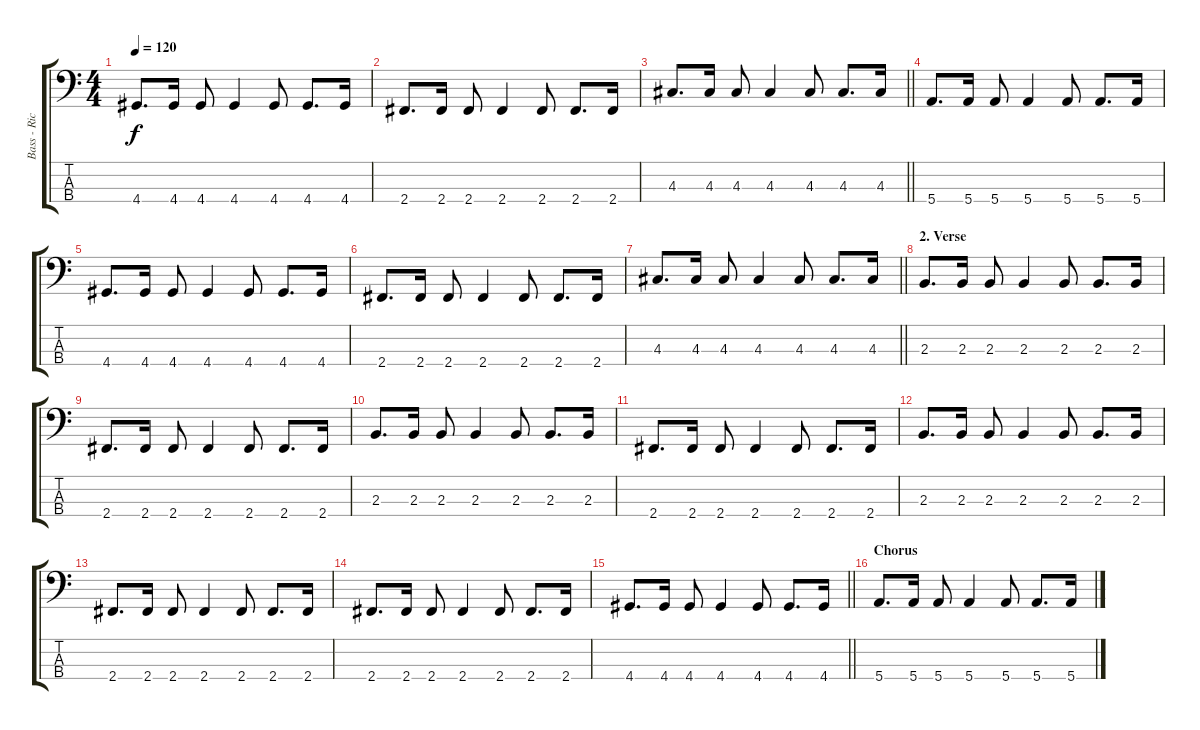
\track ("Bass - Rico Galvagno" "Bass - Ric") {instrument electricbasspick}
\staff {score tabs}
\tuning (G2 D2 A1 E1) {hide}
\ts (4 4)
\tempo 120
\clef f4
\ks c
4.4.8{d dy f} 4.4.16 4.4.8 4.4.4 4.4.8 4.4.8{d} 4.4.16 |
2.4.8{d} 2.4.16 2.4.8 2.4.4 2.4.8 2.4.8{d} 2.4.16 |
\barLineRight lightlight
4.3.8{d} 4.3.16 4.3.8 4.3.4 4.3.8 4.3.8{d} 4.3.16 |
5.4.8{d} 5.4.16 5.4.8 5.4.4 5.4.8 5.4.8{d} 5.4.16 |
4.4.8{d} 4.4.16 4.4.8 4.4.4 4.4.8 4.4.8{d} 4.4.16 |
2.4.8{d} 2.4.16 2.4.8 2.4.4 2.4.8 2.4.8{d} 2.4.16 |
\barLineRight lightlight
4.3.8{d} 4.3.16 4.3.8 4.3.4 4.3.8 4.3.8{d} 4.3.16 |
\section ("" "2. Verse")
2.3.8{d} 2.3.16 2.3.8 2.3.4 2.3.8 2.3.8{d} 2.3.16 |
2.4.8{d} 2.4.16 2.4.8 2.4.4 2.4.8 2.4.8{d} 2.4.16 |
2.3.8{d} 2.3.16 2.3.8 2.3.4 2.3.8 2.3.8{d} 2.3.16 |
2.4.8{d} 2.4.16 2.4.8 2.4.4 2.4.8 2.4.8{d} 2.4.16 |
2.3.8{d} 2.3.16 2.3.8 2.3.4 2.3.8 2.3.8{d} 2.3.16 |
2.4.8{d} 2.4.16 2.4.8 2.4.4 2.4.8 2.4.8{d} 2.4.16 |
2.4.8{d} 2.4.16 2.4.8 2.4.4 2.4.8 2.4.8{d} 2.4.16 |
\barLineRight lightlight
4.4.8{d} 4.4.16 4.4.8 4.4.4 4.4.8 4.4.8{d} 4.4.16 |
\section ("" "Chorus")
5.4.8{d} 5.4.16 5.4.8 5.4.4 5.4.8 5.4.8{d} 5.4.16
